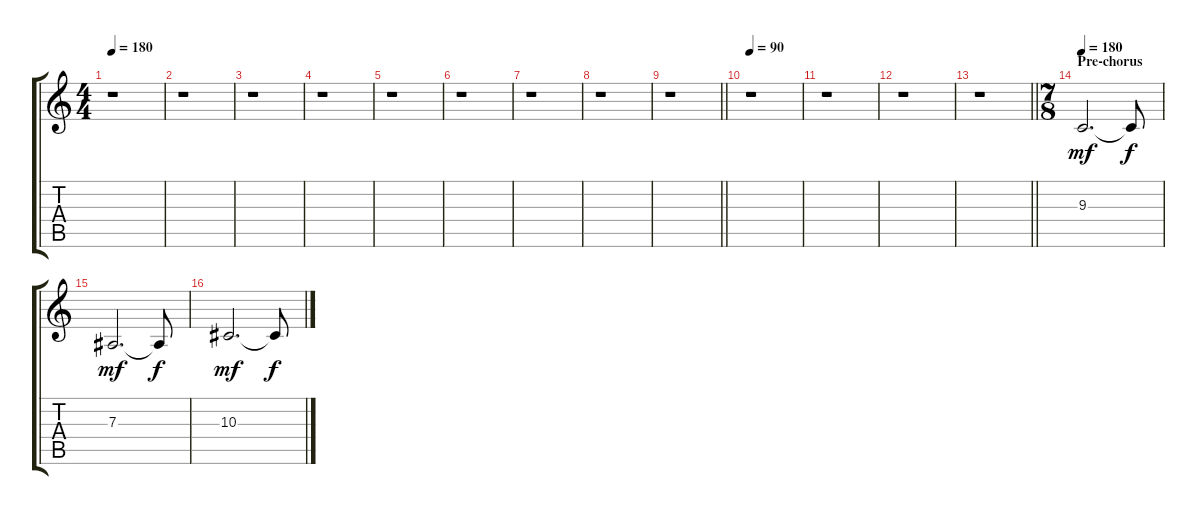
\track "" {instrument stringensemble1}
\staff {score tabs}
\tuning (C4 G3 Eb3 Bb2 F2 C2) {hide}
\ts (4 4)
\tempo 180
\clef g2
\ks c
r.1{dy f} |
r.1 |
r.1 |
r.1 |
r.1 |
r.1 |
r.1 |
r.1 |
\barLineRight lightlight
r.1 |
\section ("" "")
\tempo 90
r.1 |
r.1 |
r.1 |
\barLineRight lightlight
r.1 |
\ts (7 8)
\section ("" "Pre-chorus")
\tempo 180
9.3.2{d dy mf volume 12} 9.3{t}.8{dy f} |
7.3.2{d dy mf} 7.3{t}.8{dy f} |
10.3.2{d dy mf} 10.3{t}.8{dy f}
